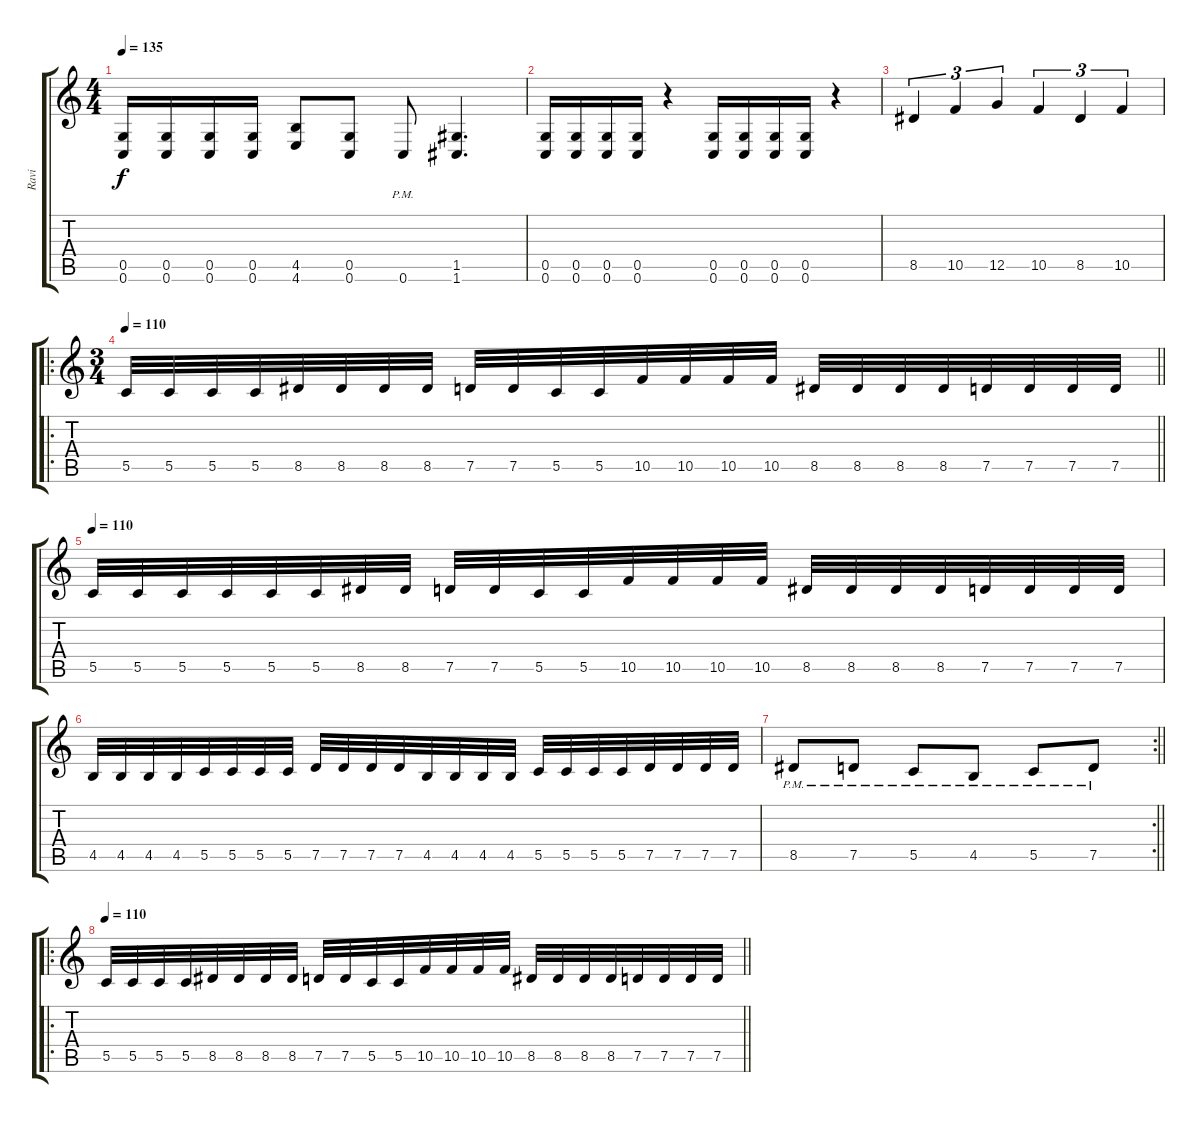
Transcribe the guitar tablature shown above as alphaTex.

\track ("Ravi" "Ravi") {instrument distortionguitar}
\staff {score tabs}
\tuning (D4 A3 F3 C3 G2 C2) {hide}
\ts (4 4)
\tempo 135
\clef g2
\ks c
(0.5 0.6).16{dy f} (0.5 0.6).16 (0.5 0.6).16 (0.5 0.6).16 (4.5 4.6).8 (0.5 0.6).8 0.6{pm}.8 (1.5 1.6).4{d} |
(0.5 0.6).16 (0.5 0.6).16 (0.5 0.6).16 (0.5 0.6).16 r.4 (0.5 0.6).16 (0.5 0.6).16 (0.5 0.6).16 (0.5 0.6).16 r.4 |
8.5.4{tu (3 2)} 10.5.4{tu (3 2)} 12.5.4{tu (3 2)} 10.5.4{tu (3 2)} 8.5.4{tu (3 2)} 10.5.4{tu (3 2)} |
\ro
\ts (3 4)
\tempo 110
\barLineRight lightlight
5.5.32 5.5.32 5.5.32 5.5.32 8.5.32 8.5.32 8.5.32 8.5.32 7.5.32 7.5.32 5.5.32 5.5.32 10.5.32 10.5.32 10.5.32 10.5.32 8.5.32 8.5.32 8.5.32 8.5.32 7.5.32 7.5.32 7.5.32 7.5.32 |
\tempo 110
5.5.32 5.5.32 5.5.32 5.5.32 5.5.32 5.5.32 8.5.32 8.5.32 7.5.32 7.5.32 5.5.32 5.5.32 10.5.32 10.5.32 10.5.32 10.5.32 8.5.32 8.5.32 8.5.32 8.5.32 7.5.32 7.5.32 7.5.32 7.5.32 |
4.5.32 4.5.32 4.5.32 4.5.32 5.5.32 5.5.32 5.5.32 5.5.32 7.5.32 7.5.32 7.5.32 7.5.32 4.5.32 4.5.32 4.5.32 4.5.32 5.5.32 5.5.32 5.5.32 5.5.32 7.5.32 7.5.32 7.5.32 7.5.32 |
\rc 2
\barLineRight lightlight
8.5{pm}.8 7.5{pm}.8 5.5{pm}.8 4.5{pm}.8 5.5{pm}.8 7.5{pm}.8 |
\ro
\tempo 110
\barLineRight lightlight
5.5.32 5.5.32 5.5.32 5.5.32 8.5.32 8.5.32 8.5.32 8.5.32 7.5.32 7.5.32 5.5.32 5.5.32 10.5.32 10.5.32 10.5.32 10.5.32 8.5.32 8.5.32 8.5.32 8.5.32 7.5.32 7.5.32 7.5.32 7.5.32
